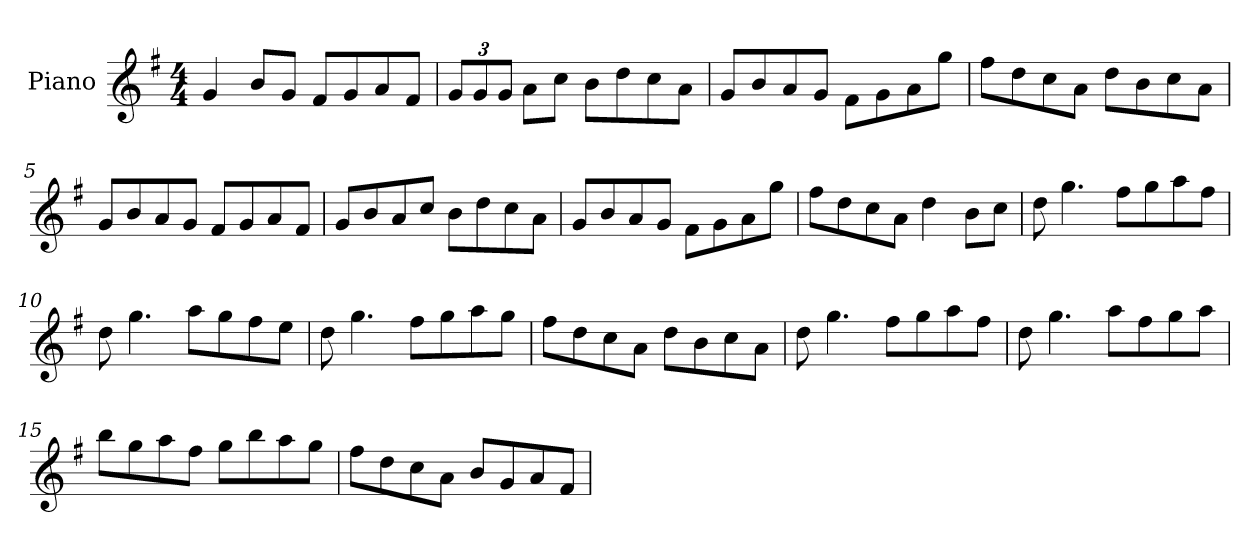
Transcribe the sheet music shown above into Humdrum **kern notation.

**kern
*part1
*staff1
*I"Piano
*I'Pno
*clefG2
*k[f#]
*G:
*M4/4
=1
4g/
8b/L
8g/J
8f#/L
8g/
8a/
8f#/J
=2
12g/L
12g/
12g/J
8a\L
8cc\J
8b\L
8dd\
8cc\
8a\J
=3
8g/L
8b/
8a/
8g/J
8f#\L
8g\
8a\
8gg\J
=4
8ff#\L
8dd\
8cc\
8a\J
8dd\L
8b\
8cc\
8a\J
=5
8g/L
8b/
8a/
8g/J
8f#/L
8g/
8a/
8f#/J
=6
8g/L
8b/
8a/
8cc/J
8b\L
8dd\
8cc\
8a\J
=7
8g/L
8b/
8a/
8g/J
8f#\L
8g\
8a\
8gg\J
=8
8ff#\L
8dd\
8cc\
8a\J
4dd\
8b\L
8cc\J
=9
8dd\
4.gg\
8ff#\L
8gg\
8aa\
8ff#\J
=10
8dd\
4.gg\
8aa\L
8gg\
8ff#\
8ee\J
=11
8dd\
4.gg\
8ff#\L
8gg\
8aa\
8gg\J
=12
8ff#\L
8dd\
8cc\
8a\J
8dd\L
8b\
8cc\
8a\J
=13
8dd\
4.gg\
8ff#\L
8gg\
8aa\
8ff#\J
=14
8dd\
4.gg\
8aa\L
8ff#\
8gg\
8aa\J
=15
8bb\L
8gg\
8aa\
8ff#\J
8gg\L
8bb\
8aa\
8gg\J
=16
8ff#\L
8dd\
8cc\
8a\J
8b/L
8g/
8a/
8f#/J
=
*-
